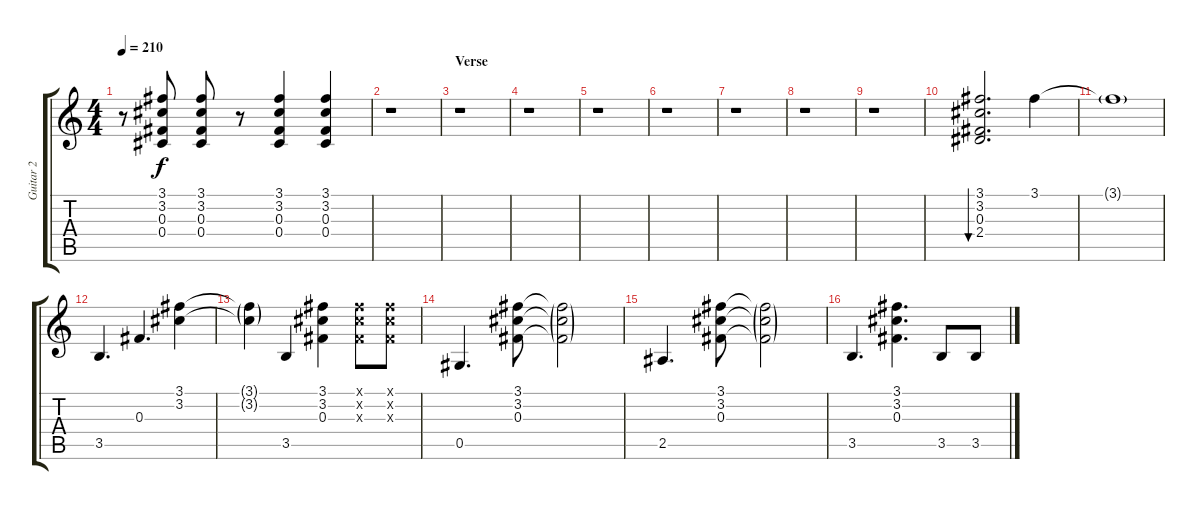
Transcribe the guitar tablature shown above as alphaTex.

\track ("Guitar 2" "Guitar 2") {instrument electricguitarclean}
\staff {score tabs}
\tuning (Eb4 Bb3 Gb3 Db3 Ab2 Eb2) {hide}
\ts (4 4)
\tempo 210
\clef g2
\ks c
r.8{dy f} (3.1 3.2 0.3 0.4).8 (3.1 3.2 0.3 0.4).8 r.8 (3.1 3.2 0.3 0.4).4 (3.1 3.2 0.3 0.4).4 |
r.1 |
\section ("" "Verse")
r.1 |
r.1 |
r.1 |
r.1 |
r.1 |
r.1 |
r.1 |
(3.1 3.2 0.3 2.4).2{d bu 480} 3.1.4 |
3.1{g t}.1 |
3.5.4{d} 0.3.4{d} (3.1 3.2).4 |
(3.1{g t} 3.2{g t}).4 3.5.4 (3.1 3.2 0.3).4 (3.1{x} 3.2{x} 0.3{x}).8 (3.1{x} 3.2{x} 0.3{x}).8 |
0.5.4{d} (3.1 3.2 0.3).8 (3.1{g t} 3.2{g t} 0.3{g t}).2 |
2.5.4{d} (3.1 3.2 0.3).8 (3.1{g t} 3.2{g t} 0.3{g t}).2 |
3.5.4{d} (3.1 3.2 0.3).4{d} 3.5.8 3.5.8
